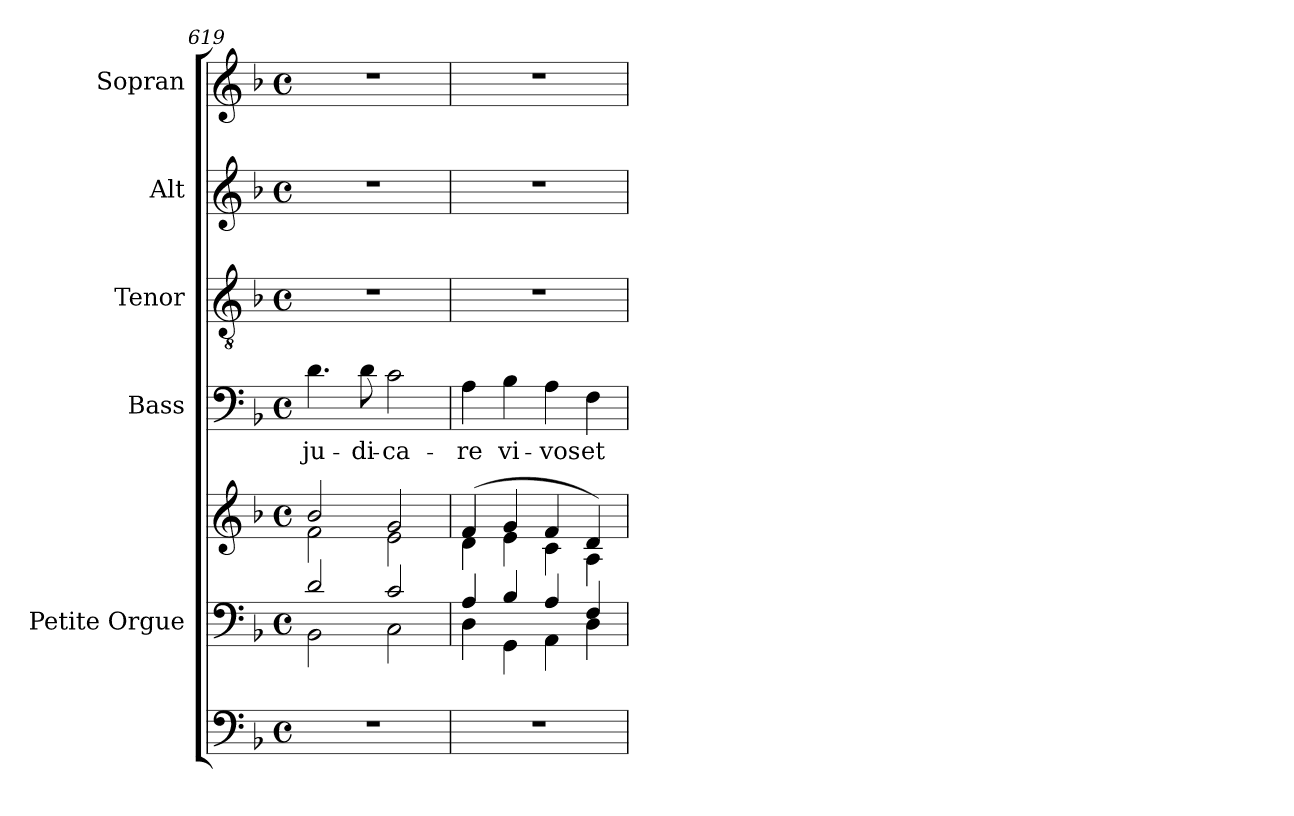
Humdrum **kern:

**kern	**kern	**kern	**kern	**text	**kern	**kern	**kern
*part6	*part5	*part5	*part4	*part4	*part3	*part2	*part1
*staff7	*staff6	*staff5	*staff4	*staff4	*staff3	*staff2	*staff1
*	*I"Petite Orgue	*	*I"Bass	*	*I"Tenor	*I"Alt	*I"Sopran
*	*I'Org. 1	*	*I'B.	*	*I'T.	*I'A.	*I'S.
*clefF4	*clefF4	*clefG2	*clefF4	*	*clefGv2	*clefG2	*clefG2
*k[b-]	*k[b-]	*k[b-]	*k[b-]	*	*k[b-]	*k[b-]	*k[b-]
*F:	*F:	*F:	*F:	*	*F:	*F:	*F:
*M4/4	*M4/4	*M4/4	*M4/4	*	*M4/4	*M4/4	*M4/4
*met(c)	*met(c)	*met(c)	*met(c)	*	*met(c)	*met(c)	*met(c)
=619	=619	=619	=619	=619	=619	=619	=619
*	*^	*^	*	*	*	*	*
!	!	!	!	!	!	!LO:LY:b	!	!	!
1r	2d/	2BB-\	2b-/	2f\	4.d\	ju-	1r	1r	1r
!	!	!	!	!	!	!LO:LY:b	!	!	!
.	.	.	.	.	8d\	-di-	.	.	.
!	!	!	!	!	!	!LO:LY:b	!	!	!
.	2c/	2C\	2g/	2e\	2c\	-ca-	.	.	.
=620	=620	=620	=620	=620	=620	=620	=620	=620	=620
!	!	!	!	!	!	!LO:LY:b	!	!	!
1r	4A/	4D\	(4f/	4d\	4A\	-re	1r	1r	1r
!	!	!	!	!	!	!LO:LY:b	!	!	!
.	4B-/	4GG\	4g/	4e\	4B-\	vi-	.	.	.
!	!	!	!	!	!	!LO:LY:b	!	!	!
.	4A/	4AA\	4f/	4c\	4A\	-vos	.	.	.
!	!	!	!	!	!	!LO:LY:b	!	!	!
.	4F/	4D\	4d/)	4A\	4F\	et	.	.	.
*	*v	*v	*	*	*	*	*	*	*
*	*	*v	*v	*	*	*	*	*
=	=	=	=	=	=	=	=
*-	*-	*-	*-	*-	*-	*-	*-
